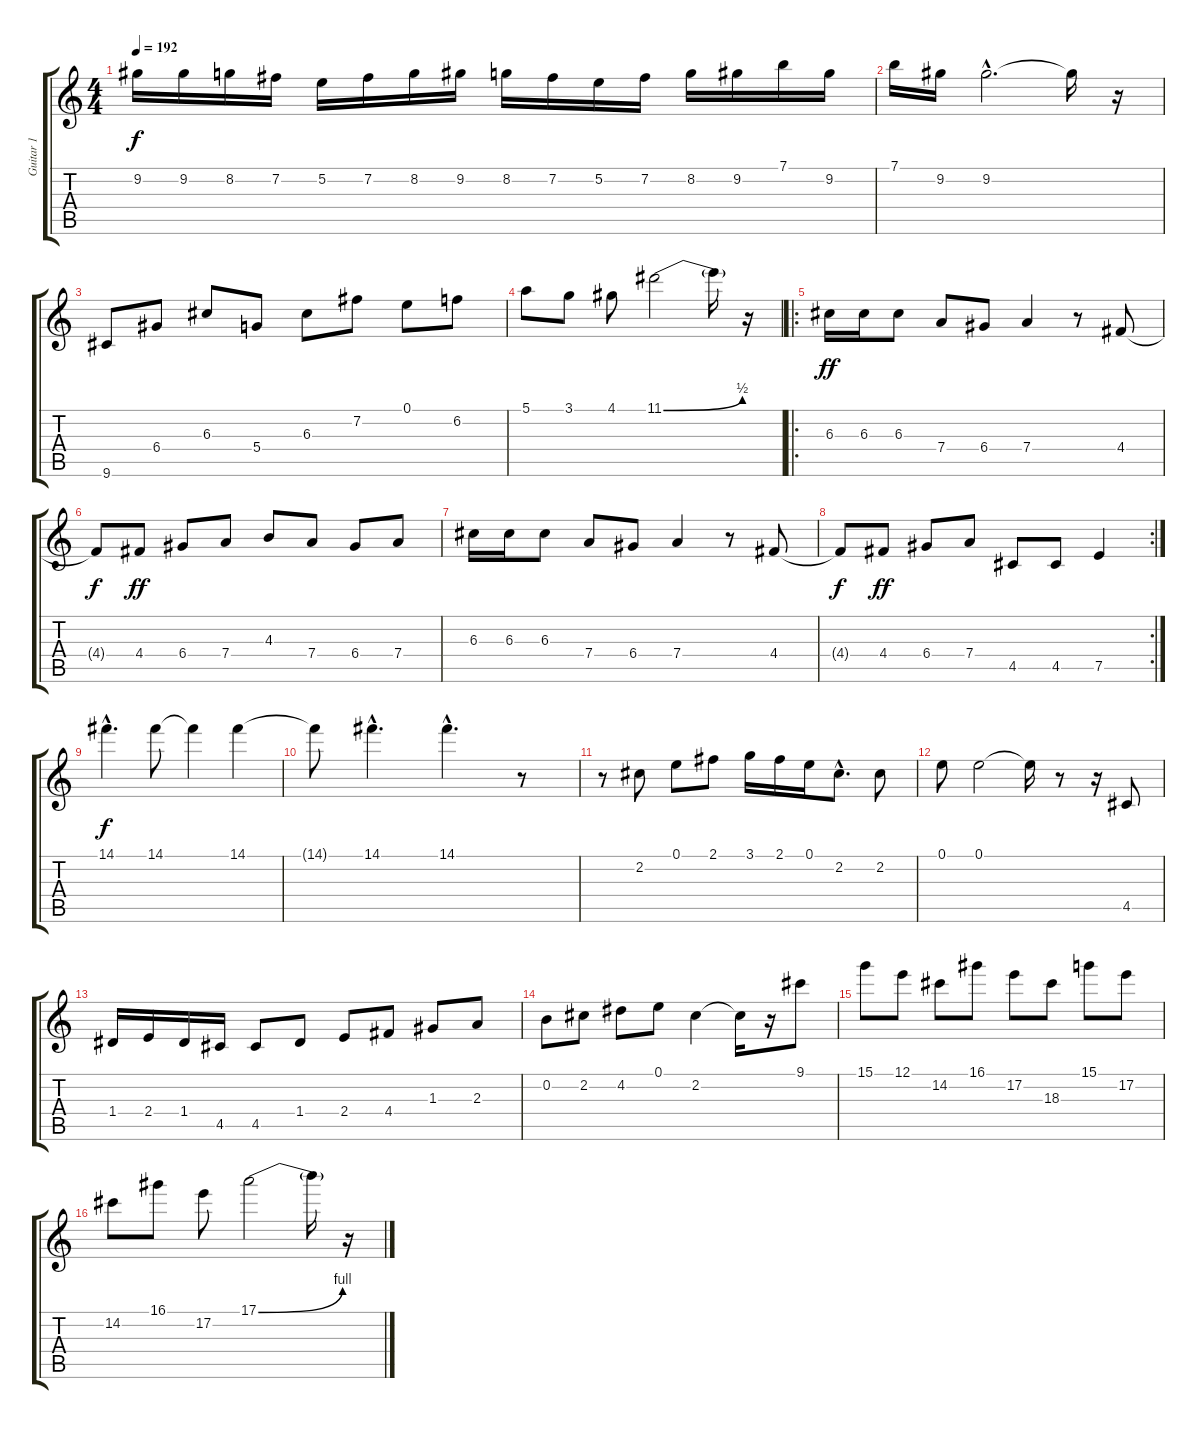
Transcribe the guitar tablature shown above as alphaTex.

\track ("Guitar 1" "Guitar 1") {instrument distortionguitar}
\staff {score tabs}
\tuning (E4 B3 G3 D3 A2 E2) {hide}
\ts (4 4)
\tempo 192
\clef g2
\ks c
9.2.16{dy f} 9.2.16 8.2.16 7.2.16 5.2.16 7.2.16 8.2.16 9.2.16 8.2.16 7.2.16 5.2.16 7.2.16 8.2.16 9.2.16 7.1.16 9.2.16 |
7.1.16 9.2.16 9.2{hac}.2{d} 9.2{t}.16 r.16 |
9.6.8 6.4.8 6.3.8 5.4.8 6.3.8 7.2.8 0.1.8 6.2.8 |
5.1.8 3.1.8 4.1.8 11.1{be (bend 0 0 60 2)}.2 11.1{t}.16 r.16 |
\ro
6.3.16{dy ff} 6.3.16 6.3.8 7.4.8 6.4.8 7.4.4 r.8 4.4.8 |
4.4{t}.8{dy f} 4.4.8{dy ff} 6.4.8 7.4.8 4.3.8 7.4.8 6.4.8 7.4.8 |
6.3.16 6.3.16 6.3.8 7.4.8 6.4.8 7.4.4 r.8 4.4.8 |
\rc 2
4.4{t}.8{dy f} 4.4.8{dy ff} 6.4.8 7.4.8 4.5.8 4.5.8 7.5.4 |
14.1{hac}.4{d dy f} 14.1.8 14.1{t}.4 14.1.4 |
14.1{t}.8 14.1{hac}.4{d} 14.1{hac}.4{d} r.8 |
r.8 2.2.8 0.1.8 2.1.8 3.1.16 2.1.16 0.1.16 2.2{hac}.8{d} 2.2.8 |
0.1.8 0.1.2 0.1{t}.16 r.8 r.16 4.5.8 |
1.4.16 2.4.16 1.4.16 4.5.16 4.5.8 1.4.8 2.4.8 4.4.8 1.3.8 2.3.8 |
0.2.8 2.2.8 4.2.8 0.1.8 2.2.4 2.2{t}.16 r.16 9.1.8 |
15.1.8 12.1.8 14.2.8 16.1.8 17.2.8 18.3.8 15.1.8 17.2.8 |
14.2.8 16.1.8 17.2.8 17.1{be (bend 0 0 60 4)}.2 17.1{t}.16 r.16
